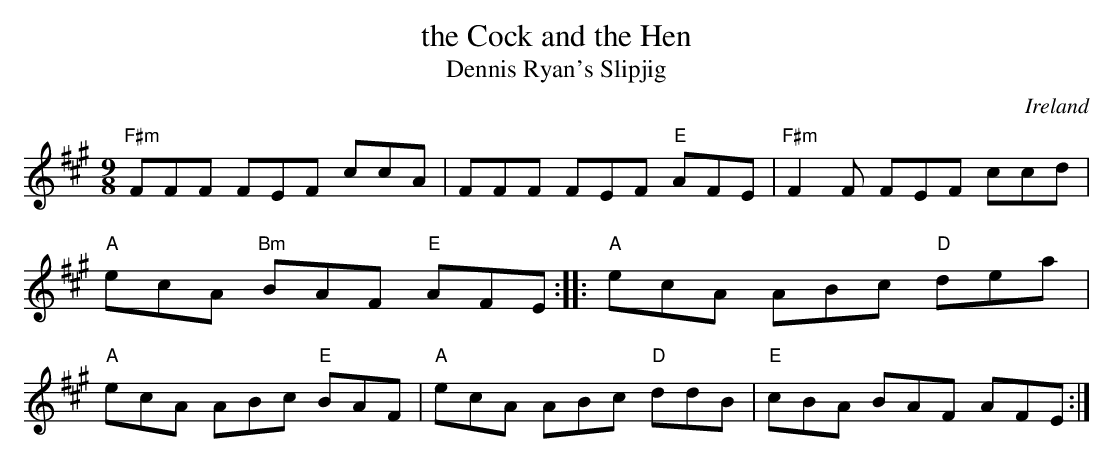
X:1
T:the Cock and the Hen
T:Dennis Ryan's Slipjig
O:Ireland
M:9/8
K:F#m
"F#m"FFF FEF ccA|FFF FEF "E"AFE|\
"F#m"F2F FEF ccd|"A"ecA "Bm"BAF "E"AFE::\
"A"ecA ABc "D"dea|"A"ecA ABc "E"BAF|\
"A"ecA ABc "D"ddB|"E"cBA BAF AFE:|
